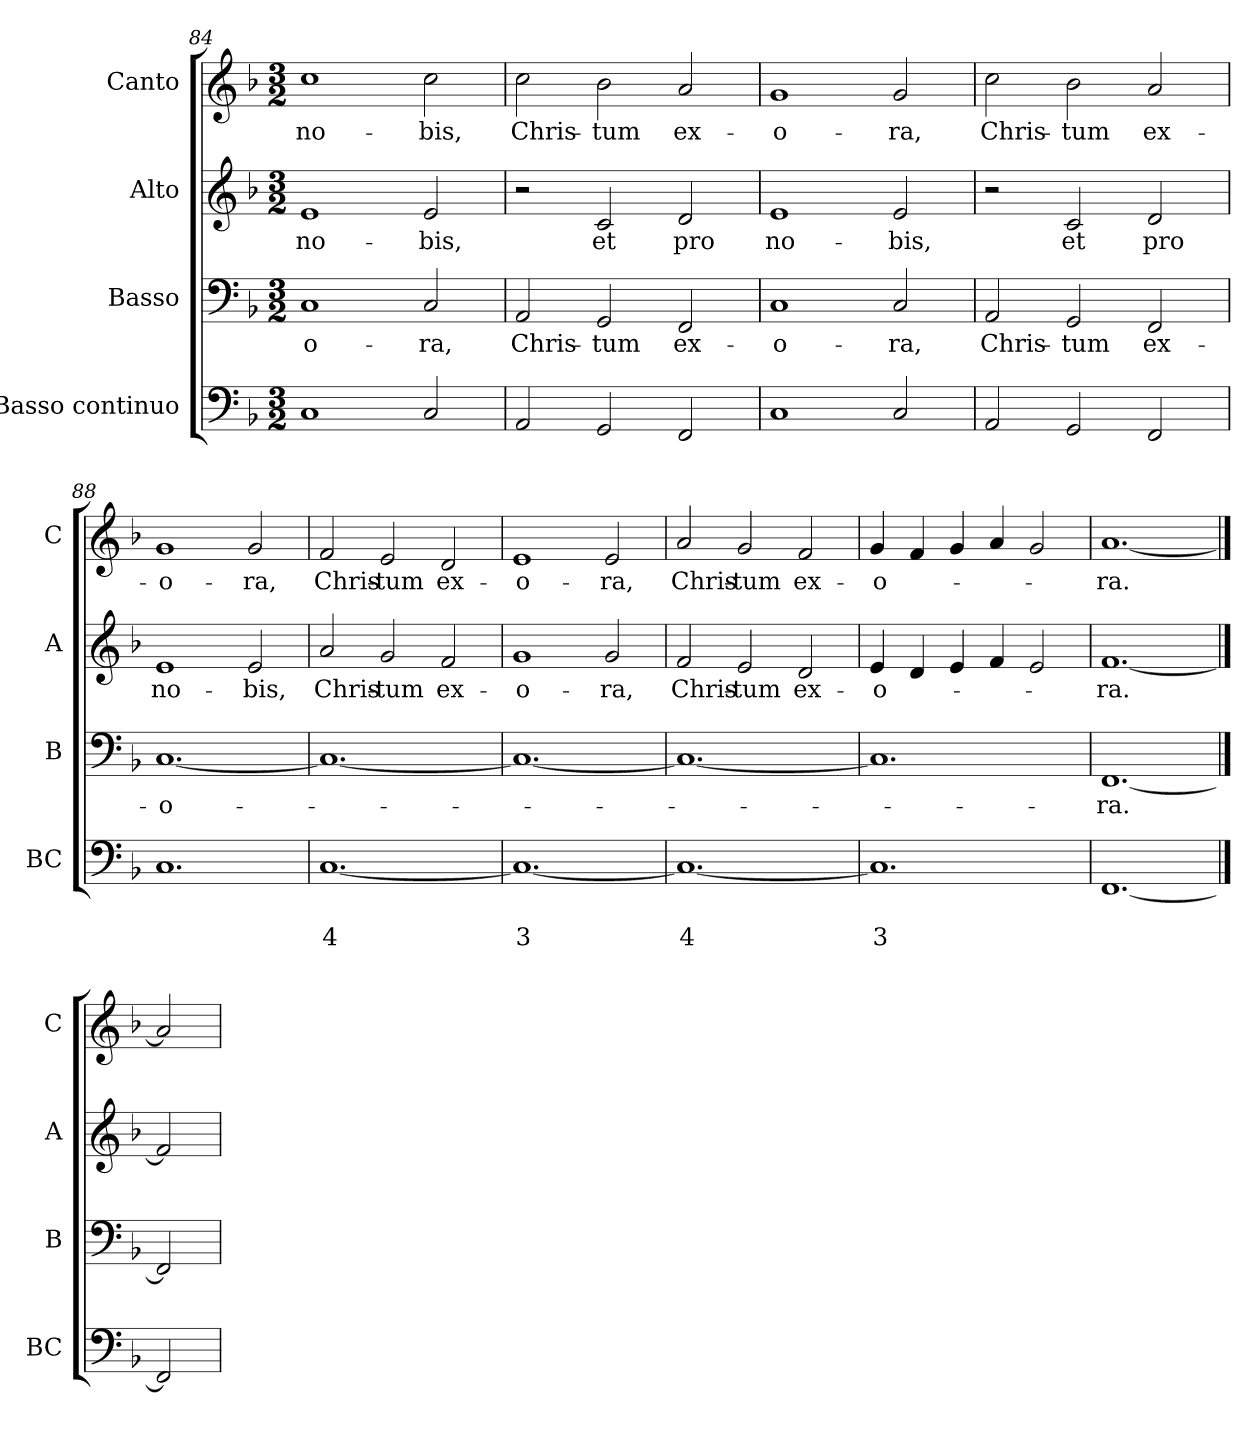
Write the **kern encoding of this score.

**kern	**text	**text	**kern	**text	**kern	**text	**kern	**text
*part4	*part4	*part4	*part3	*part3	*part2	*part2	*part1	*part1
*staff4	*staff4	*staff4	*staff3	*staff3	*staff2	*staff2	*staff1	*staff1
*I"Basso continuo	*	*	*I"Basso	*	*I"Alto	*	*I"Canto	*
*I'BC	*	*	*I'B	*	*I'A	*	*I'C	*
*clefF4	*	*	*clefF4	*	*clefG2	*	*clefG2	*
*k[b-]	*	*	*k[b-]	*	*k[b-]	*	*k[b-]	*
*F:	*	*	*F:	*	*F:	*	*F:	*
*M3/2	*	*	*M3/2	*	*M3/2	*	*M3/2	*
=84	=84	=84	=84	=84	=84	=84	=84	=84
!	!	!	!	!LO:LY:b	!	!LO:LY:b	!	!LO:LY:b
1C	.	.	1C	-o-	1e	no-	1cc	no-
!	!	!	!	!LO:LY:b	!	!LO:LY:b	!	!LO:LY:b
2C/	.	.	2C/	-ra,	2e/	-bis,	2cc\	-bis,
=85	=85	=85	=85	=85	=85	=85	=85	=85
!	!	!	!	!LO:LY:b	!	!	!	!LO:LY:b
2AA/	.	.	2AA/	Chris-	2r	.	2cc\	Chris-
!	!	!	!	!LO:LY:b	!	!LO:LY:b	!	!LO:LY:b
2GG/	.	.	2GG/	-tum	2c/	et	2b-\	-tum
!	!	!	!	!LO:LY:b	!	!LO:LY:b	!	!LO:LY:b
2FF/	.	.	2FF/	ex-	2d/	pro	2a/	ex-
=86	=86	=86	=86	=86	=86	=86	=86	=86
!	!	!	!	!LO:LY:b	!	!LO:LY:b	!	!LO:LY:b
1C	.	.	1C	-o-	1e	no-	1g	-o-
!	!	!	!	!LO:LY:b	!	!LO:LY:b	!	!LO:LY:b
2C/	.	.	2C/	-ra,	2e/	-bis,	2g/	-ra,
=87	=87	=87	=87	=87	=87	=87	=87	=87
!	!	!	!	!LO:LY:b	!	!	!	!LO:LY:b
2AA/	.	.	2AA/	Chris-	2r	.	2cc\	Chris-
!	!	!	!	!LO:LY:b	!	!LO:LY:b	!	!LO:LY:b
2GG/	.	.	2GG/	-tum	2c/	et	2b-\	-tum
!	!	!	!	!LO:LY:b	!	!LO:LY:b	!	!LO:LY:b
2FF/	.	.	2FF/	ex-	2d/	pro	2a/	ex-
!!LO:LB:g=z
=88	=88	=88	=88	=88	=88	=88	=88	=88
!	!	!	!	!LO:LY:b	!	!LO:LY:b	!	!LO:LY:b
1.C	.	.	[1.C	-o-	1e	no-	1g	-o-
!	!	!	!	!	!	!LO:LY:b	!	!LO:LY:b
.	.	.	.	.	2e/	-bis,	2g/	-ra,
=89	=89	=89	=89	=89	=89	=89	=89	=89
!	!	!LO:LY:b	!	!	!	!LO:LY:b	!	!LO:LY:b
[1.C	.	4	1.C_	.	2a/	Chris-	2f/	Chris-
!	!	!	!	!	!	!LO:LY:b	!	!LO:LY:b
.	.	.	.	.	2g/	-tum	2e/	-tum
!	!	!	!	!	!	!LO:LY:b	!	!LO:LY:b
.	.	.	.	.	2f/	ex-	2d/	ex-
=90	=90	=90	=90	=90	=90	=90	=90	=90
!	!	!LO:LY:b	!	!	!	!LO:LY:b	!	!LO:LY:b
1.C_	.	3	1.C_	.	1g	-o-	1e	-o-
!	!	!	!	!	!	!LO:LY:b	!	!LO:LY:b
.	.	.	.	.	2g/	-ra,	2e/	-ra,
=91	=91	=91	=91	=91	=91	=91	=91	=91
!	!	!LO:LY:b	!	!	!	!LO:LY:b	!	!LO:LY:b
1.C_	.	4	1.C_	.	2f/	Chris-	2a/	Chris-
!	!	!	!	!	!	!LO:LY:b	!	!LO:LY:b
.	.	.	.	.	2e/	-tum	2g/	-tum
!	!	!	!	!	!	!LO:LY:b	!	!LO:LY:b
.	.	.	.	.	2d/	ex-	2f/	ex-
=92	=92	=92	=92	=92	=92	=92	=92	=92
!	!	!LO:LY:b	!	!	!	!LO:LY:b	!	!LO:LY:b
1.C]	.	3	1.C]	.	4e/	-o-	4g/	-o-
.	.	.	.	.	4d/	.	4f/	.
.	.	.	.	.	4e/	.	4g/	.
.	.	.	.	.	4f/	.	4a/	.
.	.	.	.	.	2e/	.	2g/	.
=93	=93	=93	=93	=93	=93	=93	=93	=93
!	!	!	!	!LO:LY:b	!	!LO:LY:b	!	!LO:LY:b
[1.FF	.	.	[1.FF	-ra.	[1.f	-ra.	[1.a	-ra.
==94	==94	==94	==94	==94	==94	==94	==94	==94
2FF]	.	.	2FF]	.	2f]	.	2a]	.
=	=	=	=	=	=	=	=	=
*-	*-	*-	*-	*-	*-	*-	*-	*-
